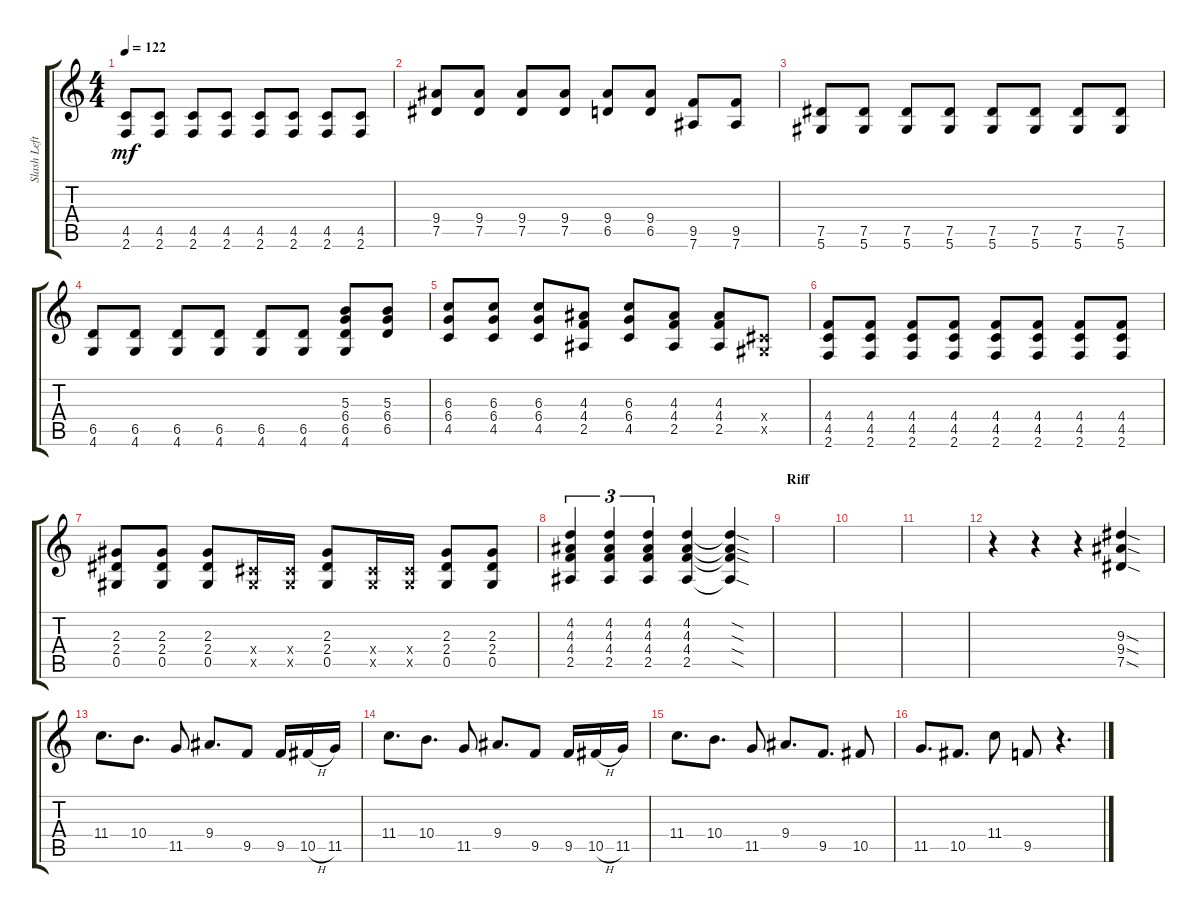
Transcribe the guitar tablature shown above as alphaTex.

\track ("Slash Left" "Slash Left") {instrument overdrivenguitar}
\staff {score tabs}
\tuning (Eb4 Bb3 Gb3 Db3 Ab2 Eb2) {hide}
\ts (4 4)
\tempo 122
\clef g2
\ks c
(4.5 2.6).8{dy mf} (4.5 2.6).8 (4.5 2.6).8 (4.5 2.6).8 (4.5 2.6).8 (4.5 2.6).8 (4.5 2.6).8 (4.5 2.6).8 |
(9.4 7.5).8 (9.4 7.5).8 (9.4 7.5).8 (9.4 7.5).8 (9.4 6.5).8 (9.4 6.5).8 (9.5 7.6).8 (9.5 7.6).8 |
(7.5 5.6).8 (7.5 5.6).8 (7.5 5.6).8 (7.5 5.6).8 (7.5 5.6).8 (7.5 5.6).8 (7.5 5.6).8 (7.5 5.6).8 |
(6.5 4.6).8 (6.5 4.6).8 (6.5 4.6).8 (6.5 4.6).8 (6.5 4.6).8 (6.5 4.6).8 (5.3 6.4 6.5 4.6).8 (5.3 6.4 6.5).8 |
(6.3 6.4 4.5).8 (6.3 6.4 4.5).8 (6.3 6.4 4.5).8 (4.3 4.4 2.5).8 (6.3 6.4 4.5).8 (4.3 4.4 2.5).8 (4.3 4.4 2.5).8 (0.4{x} 0.5{x}).8 |
(4.4 4.5 2.6).8 (4.4 4.5 2.6).8 (4.4 4.5 2.6).8 (4.4 4.5 2.6).8 (4.4 4.5 2.6).8 (4.4 4.5 2.6).8 (4.4 4.5 2.6).8 (4.4 4.5 2.6).8 |
(2.3 2.4 0.5).8 (2.3 2.4 0.5).8 (2.3 2.4 0.5).8 (0.4{x} 0.5{x}).16 (0.4{x} 0.5{x}).16 (2.3 2.4 0.5).8 (0.4{x} 0.5{x}).16 (0.4{x} 0.5{x}).16 (2.3 2.4 0.5).8 (2.3 2.4 0.5).8 |
(4.2 4.3 4.4 2.5).4{tu (3 2)} (4.2 4.3 4.4 2.5).4{tu (3 2)} (4.2 4.3 4.4 2.5).4{tu (3 2)} (4.2 4.3 4.4 2.5).4 (4.2{sod t} 4.3{sod t} 4.4{sod t} 2.5{sod t}).4 |
\section ("" "Riff")
|
|
|
r.4 r.4 r.4 (9.3{sod} 9.4{sod} 7.5{sod}).4 |
11.4.8{d} 10.4.8{d} 11.5.8 9.4.8{d} 9.5.8 9.5.16 10.5{h}.16 11.5.16 |
11.4.8{d} 10.4.8{d} 11.5.8 9.4.8{d} 9.5.8 9.5.16 10.5{h}.16 11.5.16 |
11.4.8{d} 10.4.8{d} 11.5.8 9.4.8{d} 9.5.8{d} 10.5.8 |
11.5.8{d} 10.5.8{d} 11.4.8 9.5.8 r.4{d}
